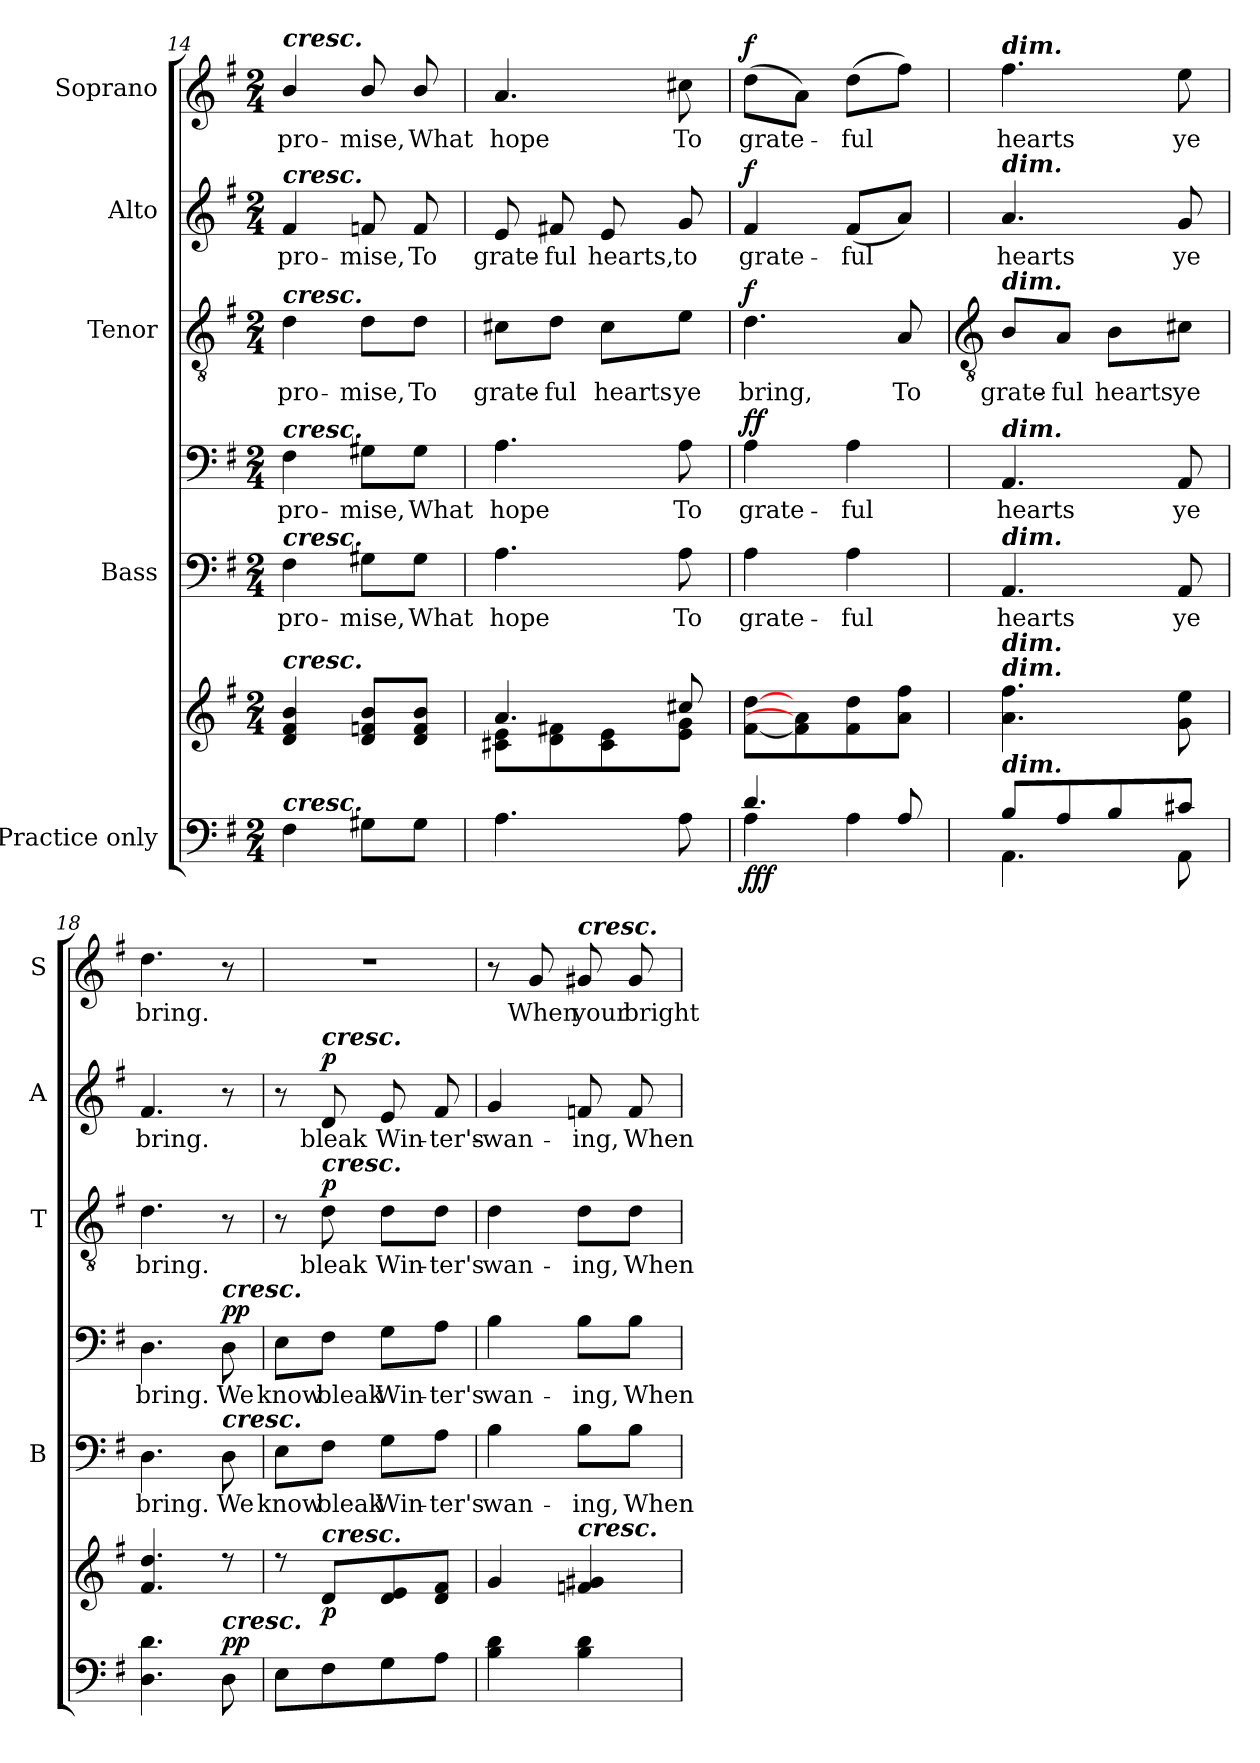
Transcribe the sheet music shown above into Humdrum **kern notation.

**kern	**kern	**dynam	**kern	**text	**kern	**text	**dynam	**kern	**text	**dynam	**kern	**text	**dynam	**kern	**text	**dynam
*part5	*part5	*part5	*part4	*part4	*part4	*part4	*part4	*part3	*part3	*part3	*part2	*part2	*part2	*part1	*part1	*part1
*staff7	*staff6	*staff6/7	*staff5	*staff5	*staff4	*staff4	*staff4/5	*staff3	*staff3	*staff3	*staff2	*staff2	*staff2	*staff1	*staff1	*staff1
*I"Practice only	*	*	*I"Bass	*	*	*	*	*I"Tenor	*	*	*I"Alto	*	*	*I"Soprano	*	*
*	*	*	*I'B	*	*	*	*	*I'T	*	*	*I'A	*	*	*I'S	*	*
*clefF4	*clefG2	*	*	*	*clefF4	*	*	*clefGv2	*	*	*clefG2	*	*	*clefG2	*	*
*k[f#]	*k[f#]	*	*k[f#]	*	*k[f#]	*	*	*k[f#]	*	*	*k[f#]	*	*	*k[f#]	*	*
*G:	*G:	*	*G:	*	*G:	*	*	*G:	*	*	*G:	*	*	*G:	*	*
*M2/4	*M2/4	*	*M2/4	*	*M2/4	*	*	*M2/4	*	*	*M2/4	*	*	*M2/4	*	*
=14	=14	=14	=14	=14	=14	=14	=14	=14	=14	=14	=14	=14	=14	=14	=14	=14
*	*^	*	*	*	*	*	*	*	*	*	*	*	*	*	*	*
!	!	!	!	!	!	!	!	!	!	!	!	!	!	!	!LO:TX:a:Bi:t=cresc.	!	!
!	!	!	!	!	!	!	!	!	!	!	!	!LO:TX:a:Bi:t=cresc.	!	!	!	!	!
!	!	!	!	!	!	!	!	!	!LO:TX:a:Bi:t=cresc.	!	!	!	!	!	!	!	!
!	!	!	!	!	!	!LO:TX:a:Bi:t=cresc.	!	!	!	!	!	!	!	!	!	!	!
!	!	!	!	!LO:TX:a:Bi:t=cresc.	!	!	!	!	!	!	!	!	!	!	!	!	!
!	!LO:TX:a:Bi:t=cresc.	!	!	!	!	!	!	!	!	!	!	!	!	!	!	!	!
!LO:TX:a:Bi:t=cresc.	!	!	!	!	!	!	!	!	!	!	!	!	!	!	!	!	!
!	!	!LO:N:vis=1	!	!	!LO:LY:b	!	!LO:LY:b	!	!	!LO:LY:b	!	!	!LO:LY:b	!	!	!LO:LY:b	!
4F#	4d 4f# 4b	2ryy	.	4F#	pro-	4F#	pro-	.	4d	pro-	.	4f#	pro-	.	4b/	pro-	.
!	!	!	!	!	!LO:LY:b	!	!LO:LY:b	!	!	!LO:LY:b	!	!	!LO:LY:b	!	!	!LO:LY:b	!
8G#XL	8d 8fn 8bL	.	.	8G#X\L	-mise,	8G#X\L	-mise,	.	8d\L	-mise,	.	8fn	-mise,	.	8b/	-mise,	.
!	!	!	!	!	!LO:LY:b	!	!LO:LY:b	!	!	!LO:LY:b	!	!	!LO:LY:b	!	!	!LO:LY:b	!
8G#J	8d 8f 8bJ	.	.	8G#\J	What	8G#\J	What	.	8d\J	To	.	8f	To	.	8b/	What	.
=15	=15	=15	=15	=15	=15	=15	=15	=15	=15	=15	=15	=15	=15	=15	=15	=15	=15
!	!	!	!	!	!LO:LY:b	!	!LO:LY:b	!	!	!LO:LY:b	!	!	!LO:LY:b	!	!	!LO:LY:b	!
4.A	4.a	8c#X\ 8e\L	.	4.A	hope	4.A	hope	.	8c#X\L	grate-	.	8e	grate-	.	4.a	hope	.
!	!	!	!	!	!	!	!	!	!	!LO:LY:b	!	!	!LO:LY:b	!	!	!	!
.	.	8d\ 8f#X\	.	.	.	.	.	.	8d\J	-ful	.	8f#X	-ful	.	.	.	.
!	!	!	!	!	!	!	!	!	!	!LO:LY:b	!	!	!LO:LY:b	!	!	!	!
.	.	8c#\ 8e\	.	.	.	.	.	.	8c#\L	hearts	.	8e	hearts,	.	.	.	.
!	!	!	!	!	!LO:LY:b	!	!LO:LY:b	!	!	!LO:LY:b	!	!	!LO:LY:b	!	!	!LO:LY:b	!
8A	8cc#X/	8e\ 8g\J	.	8A	To	8A	To	.	8e\J	ye	.	8g	to	.	8cc#X	To	.
=16	=16	=16	=16	=16	=16	=16	=16	=16	=16	=16	=16	=16	=16	=16	=16	=16	=16
*^	*	*	*	*	*	*	*	*	*	*	*	*	*	*	*	*	*
!	!	!	!	!LO:DY:b=2	!	!LO:LY:b	!	!LO:LY:b	!	!	!LO:LY:b	!	!	!LO:LY:b	!	!	!LO:LY:b	!
!	!	!	!	!LO:DY:n=1:b	!	!	!	!	!	!	!	!	!	!	!	!	!	!
!	!	!	!	!LO:DY:n=2:b	!	!	!	!	!LO:DY:b=2	!	!	!	!	!	!	!	!	!
!	!	!	!	!	!	!	!	!	!LO:DY:n=1:b	!	!	!LO:DY:b	!	!	!LO:DY:b	!	!	!LO:DY:b
*	*	*v	*v	*	*	*	*	*	*	*	*	*	*	*	*	*	*	*
4.d/	4A	[8f# [8ddL	f f f	4A	grate-	4A	grate-	f f	4.d	bring,	f	4f#	grate-	f	(>8ddL	grate-	f
.	.	8f#] 8a]	.	.	.	.	.	.	.	.	.	.	.	.	8aJ)	.	.
!	!	!	!	!	!LO:LY:b	!	!LO:LY:b	!	!	!	!	!	!LO:LY:b	!	!	!LO:LY:b	!
.	4A	8f# 8dd	.	4A	-ful	4A	-ful	.	.	.	.	(<8f#L	-ful	.	(>8ddL	ful	.
!	!	!	!	!	!	!	!	!	!	!LO:LY:b	!	!	!	!	!	!	!
8A/	.	8a 8ff#J	.	.	.	.	.	.	8A	To	.	8aJ)	.	.	8ff#J)	.	.
!!LO:LB:g=z
=17	=17	=17	=17	=17	=17	=17	=17	=17	=17	=17	=17	=17	=17	=17	=17	=17	=17
*	*	*	*	*	*	*	*	*	*clefGv2	*	*	*	*	*	*	*	*
!	!	!	!	!	!	!	!	!	!	!	!	!	!	!	!LO:TX:a:Bi:t=dim.	!	!
!	!	!	!	!	!	!	!	!	!	!	!	!LO:TX:a:Bi:t=dim.	!	!	!	!	!
!	!	!	!	!	!	!	!	!	!LO:TX:a:Bi:t=dim.	!	!	!	!	!	!	!	!
!	!	!	!	!	!	!LO:TX:a:Bi:t=dim.	!	!	!	!	!	!	!	!	!	!	!
!	!	!	!	!LO:TX:a:Bi:t=dim.	!	!	!	!	!	!	!	!	!	!	!	!	!
!	!	!LO:TX:a:Bi:t=dim.	!	!	!	!	!	!	!	!	!	!	!	!	!	!	!
!	!	!LO:TX:a:Bi:t=dim.	!	!	!	!	!	!	!	!	!	!	!	!	!	!	!
!LO:TX:a:Bi:t=dim.	!	!	!	!	!	!	!	!	!	!	!	!	!	!	!	!	!
!	!	!	!	!	!LO:LY:b	!	!LO:LY:b	!	!	!LO:LY:b	!	!	!LO:LY:b	!	!	!LO:LY:b	!
8B/L	4.AA\	4.a 4.ff#	.	4.AA	hearts	4.AA	hearts	.	8B/L	grate-	.	4.a	hearts	.	4.ff#	hearts	.
!	!	!	!	!	!	!	!	!	!	!LO:LY:b	!	!	!	!	!	!	!
8A/	.	.	.	.	.	.	.	.	8A/J	-ful	.	.	.	.	.	.	.
!	!	!	!	!	!	!	!	!	!	!LO:LY:b	!	!	!	!	!	!	!
8B/	.	.	.	.	.	.	.	.	8B\L	hearts	.	.	.	.	.	.	.
!	!	!	!	!	!LO:LY:b	!	!LO:LY:b	!	!	!LO:LY:b	!	!	!LO:LY:b	!	!	!LO:LY:b	!
8c#X/J	8AA\	8g 8ee	.	8AA	ye	8AA	ye	.	8c#X\J	ye	.	8g	ye	.	8ee	ye	.
=18	=18	=18	=18	=18	=18	=18	=18	=18	=18	=18	=18	=18	=18	=18	=18	=18	=18
*	*	*^	*	*	*	*	*	*	*	*	*	*	*	*	*	*	*
!	!	!	!LO:N:vis=1	!	!	!LO:LY:b	!	!LO:LY:b	!	!	!LO:LY:b	!	!	!LO:LY:b	!	!	!LO:LY:b	!
*v	*v	*	*	*	*	*	*	*	*	*	*	*	*	*	*	*	*	*
4.D 4.d	4.f# 4.dd	2ryy	.	4.D	bring.	4.D	bring.	.	4.d	bring.	.	4.f#	bring.	.	4.dd	bring.	.
!	!	!	!	!	!	!LO:TX:a:Bi:t=cresc.	!	!	!	!	!	!	!	!	!	!	!
!	!	!	!	!LO:TX:a:Bi:t=cresc.	!	!	!	!	!	!	!	!	!	!	!	!	!
!LO:TX:a:Bi:t=cresc.	!	!	!	!	!	!	!	!	!	!	!	!	!	!	!	!	!
!	!	!	!LO:DY:a=2	!	!LO:LY:b	!	!LO:LY:b	!	!	!	!	!	!	!	!	!	!
!	!	!	!LO:DY:n=1:b=2	!	!	!	!	!LO:DY:b=2	!	!	!	!	!	!	!	!	!
!	!	!	!	!	!	!	!	!LO:DY:n=1:b	!	!	!	!	!	!	!	!	!
8D\	8r	.	p p	8D	We	8D	We	p p	8r	.	.	8r	.	.	8r	.	.
=19	=19	=19	=19	=19	=19	=19	=19	=19	=19	=19	=19	=19	=19	=19	=19	=19	=19
!	!	!LO:N:vis=1	!	!	!LO:LY:b	!	!LO:LY:b	!	!	!	!	!	!	!	!LO:N:vis=1	!	!
8EL	8r	2ryy	.	8E\L	know	8E\L	know	.	8r	.	.	8r	.	.	2r	.	.
!	!	!	!	!	!	!	!	!	!	!	!	!LO:TX:a:Bi:t=cresc.	!	!	!	!	!
!	!	!	!	!	!	!	!	!	!LO:TX:a:Bi:t=cresc.	!	!	!	!	!	!	!	!
!	!LO:TX:a:Bi:t=cresc.	!	!	!	!	!	!	!	!	!	!	!	!	!	!	!	!
!	!	!	!LO:DY:b	!	!LO:LY:b	!	!LO:LY:b	!	!	!LO:LY:b	!LO:DY:b	!	!LO:LY:b	!LO:DY:b	!	!	!
8F#	8dL	.	p	8F#\J	bleak	8F#\J	bleak	.	8d	bleak	p	8d	bleak	p	.	.	.
!	!	!	!	!	!LO:LY:b	!	!LO:LY:b	!	!	!LO:LY:b	!	!	!LO:LY:b	!	!	!	!
8G	8d 8e	.	.	8G\L	Win-	8G\L	Win-	.	8d\L	Win-	.	8e	Win-	.	.	.	.
!	!	!	!	!	!LO:LY:b	!	!LO:LY:b	!	!	!LO:LY:b	!	!	!LO:LY:b	!	!	!	!
8AJ	8d 8f#J	.	.	8A\J	-ter's	8A\J	-ter's	.	8d\J	-ter's	.	8f#	-ter's-	.	.	.	.
=20	=20	=20	=20	=20	=20	=20	=20	=20	=20	=20	=20	=20	=20	=20	=20	=20	=20
!	!	!LO:N:vis=1	!	!	!LO:LY:b	!	!LO:LY:b	!	!	!LO:LY:b	!	!	!LO:LY:b	!	!	!	!
4B 4d	4g	2ryy	.	4B	wan-	4B	wan-	.	4d	wan-	.	4g	-wan-	.	8r	.	.
!	!	!	!	!	!	!	!	!	!	!	!	!	!	!	!	!LO:LY:b	!
.	.	.	.	.	.	.	.	.	.	.	.	.	.	.	8g	When	.
!	!	!	!	!	!	!	!	!	!	!	!	!	!	!	!LO:TX:a:Bi:t=cresc.	!	!
!	!LO:TX:a:Bi:t=cresc.	!	!	!	!	!	!	!	!	!	!	!	!	!	!	!	!
!	!	!	!	!	!LO:LY:b	!	!LO:LY:b	!	!	!LO:LY:b	!	!	!LO:LY:b	!	!	!LO:LY:b	!
4B 4d	4fn 4g#X	.	.	8B\L	-ing,	8B\L	-ing,	.	8d\L	-ing,	.	8fn	-ing,	.	8g#X	your	.
!	!	!	!	!	!LO:LY:b	!	!LO:LY:b	!	!	!LO:LY:b	!	!	!LO:LY:b	!	!	!LO:LY:b	!
.	.	.	.	8B\J	When	8B\J	When	.	8d\J	When	.	8f	When	.	8g#	bright	.
*	*v	*v	*	*	*	*	*	*	*	*	*	*	*	*	*	*	*
=	=	=	=	=	=	=	=	=	=	=	=	=	=	=	=	=
*-	*-	*-	*-	*-	*-	*-	*-	*-	*-	*-	*-	*-	*-	*-	*-	*-
